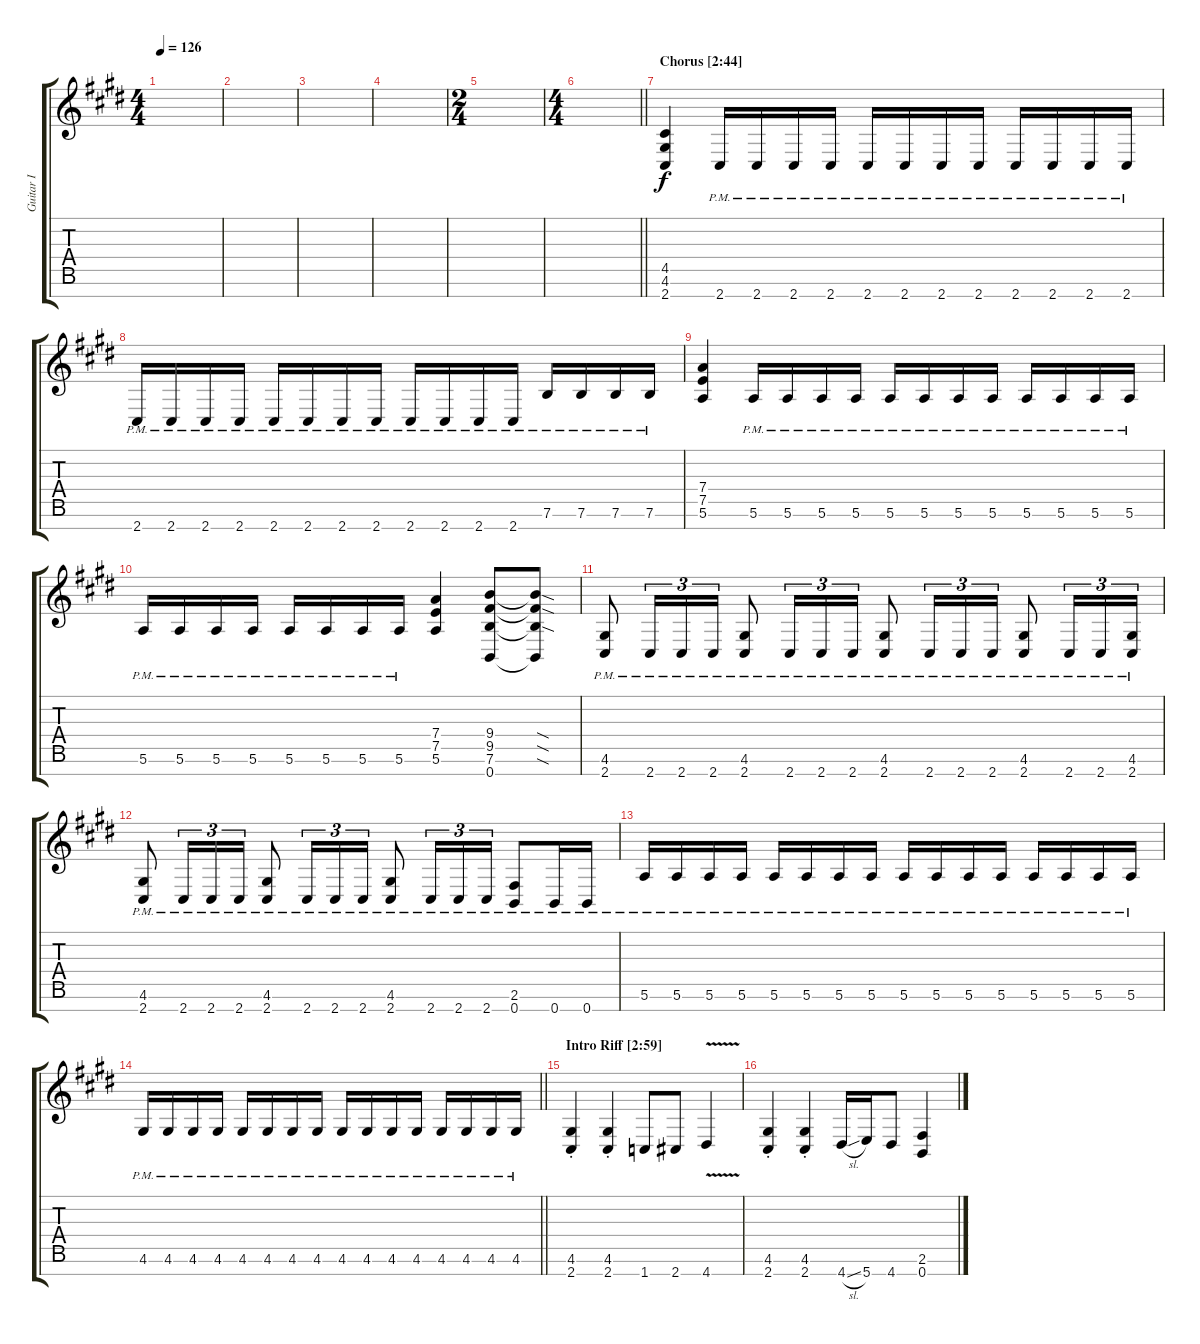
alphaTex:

\track ("Guitar I" "Guitar I") {instrument distortionguitar}
\staff {score tabs}
\tuning (E4 B3 G3 D3 A2 E2 B1) {hide}
\ts (4 4)
\tempo 126
\clef g2
\ks c#minor
|
|
|
|
\ts (2 4)
|
\ts (4 4)
\barLineRight lightlight
|
\section ("" "Chorus [2:44]")
(4.5 4.6 2.7).4{volume 11} 2.7{pm}.16 2.7{pm}.16 2.7{pm}.16 2.7{pm}.16 2.7{pm}.16 2.7{pm}.16 2.7{pm}.16 2.7{pm}.16 2.7{pm}.16 2.7{pm}.16 2.7{pm}.16 2.7{pm}.16 |
2.7{pm}.16 2.7{pm}.16 2.7{pm}.16 2.7{pm}.16 2.7{pm}.16 2.7{pm}.16 2.7{pm}.16 2.7{pm}.16 2.7{pm}.16 2.7{pm}.16 2.7{pm}.16 2.7{pm}.16 7.6{pm}.16 7.6{pm}.16 7.6{pm}.16 7.6{pm}.16 |
(7.4 7.5 5.6).4 5.6{pm}.16 5.6{pm}.16 5.6{pm}.16 5.6{pm}.16 5.6{pm}.16 5.6{pm}.16 5.6{pm}.16 5.6{pm}.16 5.6{pm}.16 5.6{pm}.16 5.6{pm}.16 5.6{pm}.16 |
5.6{pm}.16 5.6{pm}.16 5.6{pm}.16 5.6{pm}.16 5.6{pm}.16 5.6{pm}.16 5.6{pm}.16 5.6{pm}.16 (7.4 7.5 5.6).4 (9.4 9.5 7.6 0.7).8 (9.4{sod t} 9.5{sod t} 7.6{sod t} 0.7{t}).8 |
(4.6{pm} 2.7{pm}).8 2.7{pm}.16{tu (3 2)} 2.7{pm}.16{tu (3 2)} 2.7{pm}.16{tu (3 2)} (4.6{pm} 2.7{pm}).8 2.7{pm}.16{tu (3 2)} 2.7{pm}.16{tu (3 2)} 2.7{pm}.16{tu (3 2)} (4.6{pm} 2.7{pm}).8 2.7{pm}.16{tu (3 2)} 2.7{pm}.16{tu (3 2)} 2.7{pm}.16{tu (3 2)} (4.6{pm} 2.7{pm}).8 2.7{pm}.16{tu (3 2)} 2.7{pm}.16{tu (3 2)} (4.6{pm} 2.7{pm}).16{tu (3 2)} |
(4.6{pm} 2.7{pm}).8 2.7{pm}.16{tu (3 2)} 2.7{pm}.16{tu (3 2)} 2.7{pm}.16{tu (3 2)} (4.6{pm} 2.7{pm}).8 2.7{pm}.16{tu (3 2)} 2.7{pm}.16{tu (3 2)} 2.7{pm}.16{tu (3 2)} (4.6{pm} 2.7{pm}).8 2.7{pm}.16{tu (3 2)} 2.7{pm}.16{tu (3 2)} 2.7{pm}.16{tu (3 2)} (2.6{pm} 0.7{pm}).8 0.7{pm}.16 0.7{pm}.16 |
5.6{pm}.16 5.6{pm}.16 5.6{pm}.16 5.6{pm}.16 5.6{pm}.16 5.6{pm}.16 5.6{pm}.16 5.6{pm}.16 5.6{pm}.16 5.6{pm}.16 5.6{pm}.16 5.6{pm}.16 5.6{pm}.16 5.6{pm}.16 5.6{pm}.16 5.6{pm}.16 |
\barLineRight lightlight
4.6{pm}.16 4.6{pm}.16 4.6{pm}.16 4.6{pm}.16 4.6{pm}.16 4.6{pm}.16 4.6{pm}.16 4.6{pm}.16 4.6{pm}.16 4.6{pm}.16 4.6{pm}.16 4.6{pm}.16 4.6{pm}.16 4.6{pm}.16 4.6{pm}.16 4.6{pm}.16 |
\section ("" "Intro Riff [2:59]")
(4.6{st} 2.7{st}).4 (4.6{st} 2.7{st}).4 1.7.8 2.7.8 4.7{v}.4 |
(4.6{st} 2.7{st}).4 (4.6{st} 2.7{st}).4 4.7{sl}.16 5.7.16 4.7.8 (2.6 0.7).4
